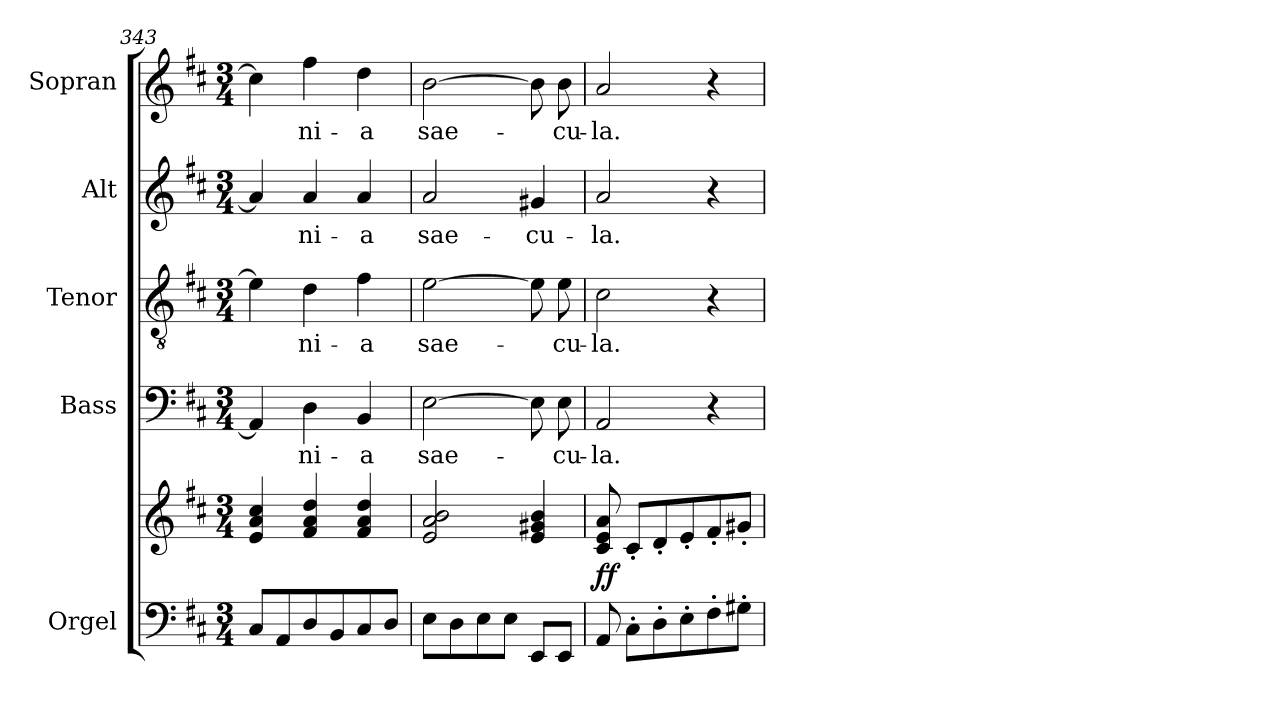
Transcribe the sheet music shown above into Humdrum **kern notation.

**kern	**kern	**dynam	**kern	**text	**kern	**text	**kern	**text	**kern	**text
*part5	*part5	*part5	*part4	*part4	*part3	*part3	*part2	*part2	*part1	*part1
*staff6	*staff5	*staff5/6	*staff4	*staff4	*staff3	*staff3	*staff2	*staff2	*staff1	*staff1
*I"Orgel	*	*	*I"Bass	*	*I"Tenor	*	*I"Alt	*	*I"Sopran	*
*I'Org.	*	*	*I'B.	*	*I'T.	*	*I'A.	*	*I'S.	*
*clefF4	*clefG2	*	*clefF4	*	*clefGv2	*	*clefG2	*	*clefG2	*
*k[f#c#]	*k[f#c#]	*	*k[f#c#]	*	*k[f#c#]	*	*k[f#c#]	*	*k[f#c#]	*
*D:	*D:	*	*D:	*	*D:	*	*D:	*	*D:	*
*M3/4	*M3/4	*	*M3/4	*	*M3/4	*	*M3/4	*	*M3/4	*
=343	=343	=343	=343	=343	=343	=343	=343	=343	=343	=343
8C#/L	4e/ 4a/ 4cc#/	.	4AA/]	.	4e\]	.	4a/]	.	4cc#\]	.
8AA/	.	.	.	.	.	.	.	.	.	.
!	!	!	!	!LO:LY:b	!	!LO:LY:b	!	!LO:LY:b	!	!LO:LY:b
8D/	4f#/ 4a/ 4dd/	.	4D\	-ni-	4d\	-ni-	4a/	-ni-	4ff#\	-ni-
8BB/	.	.	.	.	.	.	.	.	.	.
!	!	!	!	!LO:LY:b	!	!LO:LY:b	!	!LO:LY:b	!	!LO:LY:b
8C#/	4f#/ 4a/ 4dd/	.	4BB/	-a	4f#\	-a	4a/	-a	4dd\	-a
8D/J	.	.	.	.	.	.	.	.	.	.
=344	=344	=344	=344	=344	=344	=344	=344	=344	=344	=344
!	!	!	!	!LO:LY:b	!	!LO:LY:b	!	!LO:LY:b	!	!LO:LY:b
8E\L	2e/ 2a/ 2b/	.	[2E\	sae-	[2e\	sae-	2a/	sae-	[2b\	sae-
8D\	.	.	.	.	.	.	.	.	.	.
8E\	.	.	.	.	.	.	.	.	.	.
8E\J	.	.	.	.	.	.	.	.	.	.
!	!	!	!	!	!	!	!	!LO:LY:b	!	!
8EE/L	4e/ 4g#X/ 4b/	.	8E\]	.	8e\]	.	4g#X/	-cu-	8b\]	.
!	!	!	!	!LO:LY:b	!	!LO:LY:b	!	!	!	!LO:LY:b
8EE/J	.	.	8E\	-cu-	8e\	-cu-	.	.	8b\	-cu-
=345	=345	=345	=345	=345	=345	=345	=345	=345	=345	=345
!	!	!LO:DY:b	!	!LO:LY:b	!	!LO:LY:b	!	!LO:LY:b	!	!LO:LY:b
8AA/	8c#/ 8e/ 8a/	ff	2AA/	-la.	2c#\	-la.	2a/	-la.	2a/	-la.
8C#'>\L	8c#'</L	.	.	.	.	.	.	.	.	.
8D'>\	8d'</	.	.	.	.	.	.	.	.	.
8E'>\	8e'</	.	.	.	.	.	.	.	.	.
8F#'>\	8f#'</	.	4r	.	4r	.	4r	.	4r	.
8G#X'>\J	8g#X'</J	.	.	.	.	.	.	.	.	.
=	=	=	=	=	=	=	=	=	=	=
*-	*-	*-	*-	*-	*-	*-	*-	*-	*-	*-
